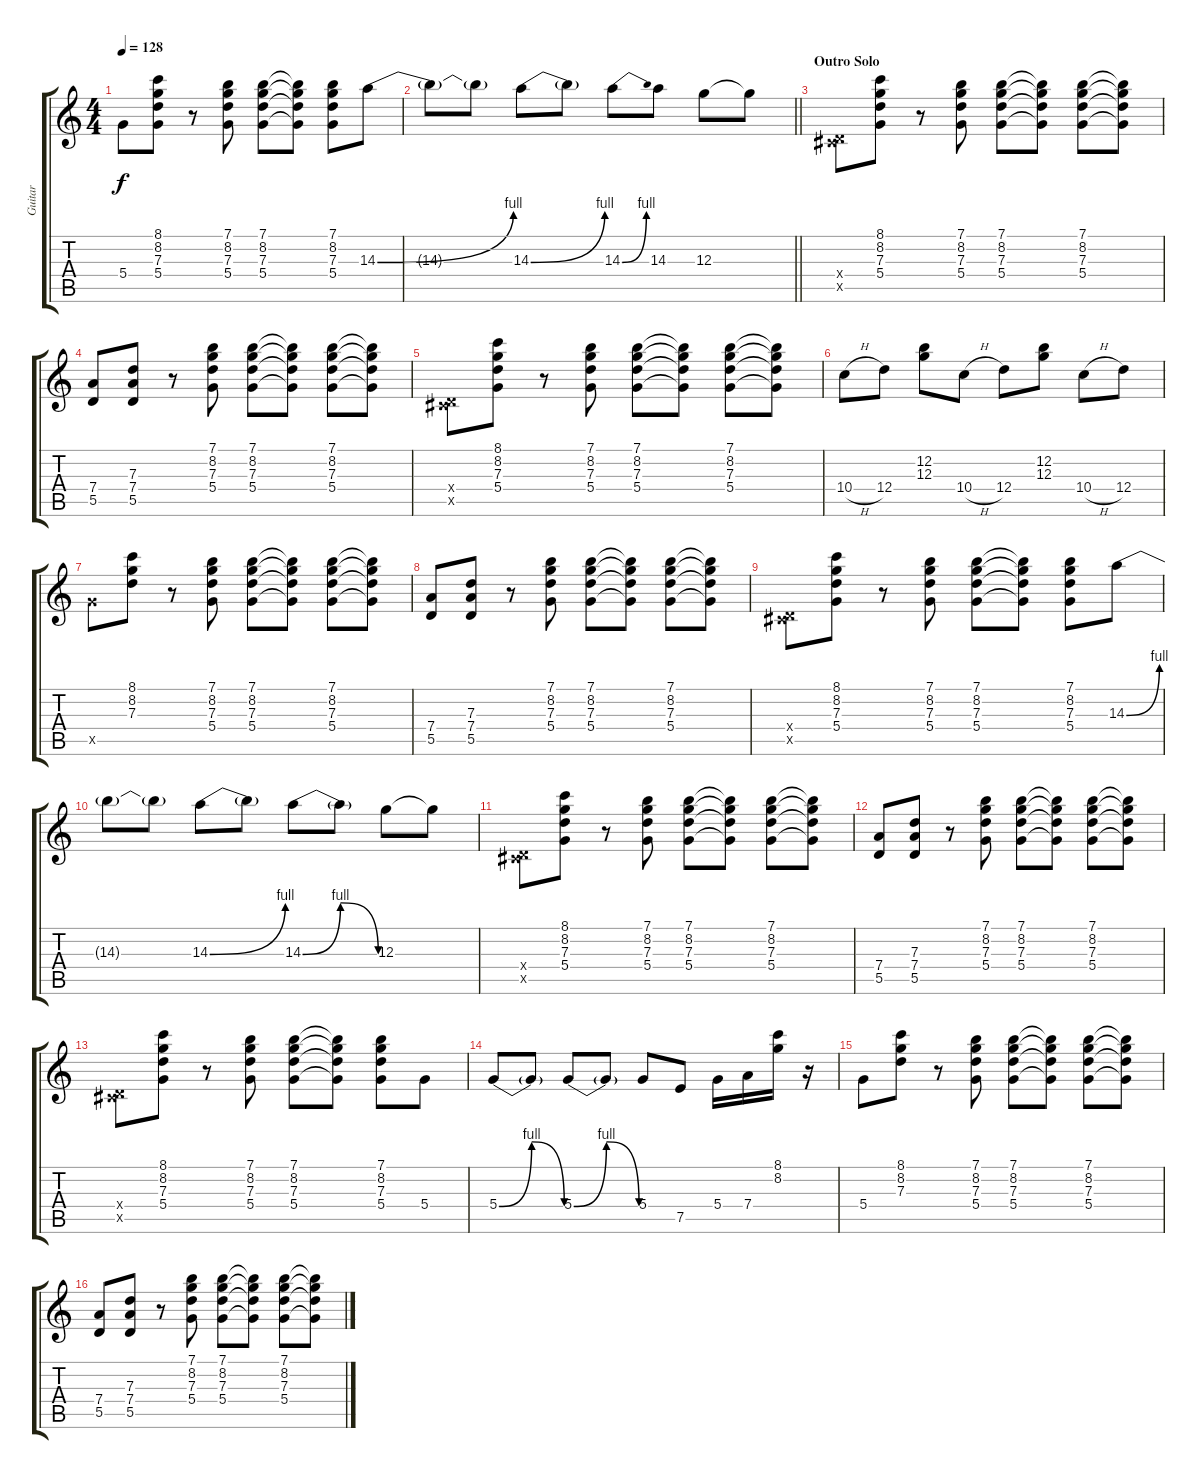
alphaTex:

\track ("Guitar" "Guitar") {instrument overdrivenguitar}
\staff {score tabs}
\tuning (E4 B3 G3 D3 A2 E2) {hide}
\ts (4 4)
\tempo 128
\clef g2
\ks c
5.4.8{dy f} (8.1 8.2 7.3 5.4).8 r.8 (7.1 8.2 7.3 5.4).8 (7.1 8.2 7.3 5.4).8 (7.1{t} 8.2{t} 7.3{t} 5.4{t}).8 (7.1 8.2 7.3 5.4).8 14.3{be (bend 0 0 60 4)}.8 |
\barLineRight lightlight
14.3{t}.8 14.3{t}.8 14.3{be (bend 0 0 60 4)}.8 14.3{t}.8 14.3{be (bend 0 0 60 4)}.8 14.3.8 12.3.8 12.3{t}.8 |
\section ("" "Outro Solo")
(0.4{x} 4.5{x}).8 (8.1 8.2 7.3 5.4).8 r.8 (7.1 8.2 7.3 5.4).8 (7.1 8.2 7.3 5.4).8 (7.1{t} 8.2{t} 7.3{t} 5.4{t}).8 (7.1 8.2 7.3 5.4).8 (7.1{t} 8.2{t} 7.3{t} 5.4{t}).8 |
(7.4 5.5).8 (7.3 7.4 5.5).8 r.8 (7.1 8.2 7.3 5.4).8 (7.1 8.2 7.3 5.4).8 (7.1{t} 8.2{t} 7.3{t} 5.4{t}).8 (7.1 8.2 7.3 5.4).8 (7.1{t} 8.2{t} 7.3{t} 5.4{t}).8 |
(0.4{x} 4.5{x}).8 (8.1 8.2 7.3 5.4).8 r.8 (7.1 8.2 7.3 5.4).8 (7.1 8.2 7.3 5.4).8 (7.1{t} 8.2{t} 7.3{t} 5.4{t}).8 (7.1 8.2 7.3 5.4).8 (7.1{t} 8.2{t} 7.3{t} 5.4{t}).8 |
10.4{h}.8 12.4.8 (12.2 12.3).8 10.4{h}.8 12.4.8 (12.2 12.3).8 10.4{h}.8 12.4.8 |
10.5{x}.8 (8.1 8.2 7.3).8 r.8 (7.1 8.2 7.3 5.4).8 (7.1 8.2 7.3 5.4).8 (7.1{t} 8.2{t} 7.3{t} 5.4{t}).8 (7.1 8.2 7.3 5.4).8 (7.1{t} 8.2{t} 7.3{t} 5.4{t}).8 |
(7.4 5.5).8 (7.3 7.4 5.5).8 r.8 (7.1 8.2 7.3 5.4).8 (7.1 8.2 7.3 5.4).8 (7.1{t} 8.2{t} 7.3{t} 5.4{t}).8 (7.1 8.2 7.3 5.4).8 (7.1{t} 8.2{t} 7.3{t} 5.4{t}).8 |
(0.4{x} 4.5{x}).8 (8.1 8.2 7.3 5.4).8 r.8 (7.1 8.2 7.3 5.4).8 (7.1 8.2 7.3 5.4).8 (7.1{t} 8.2{t} 7.3{t} 5.4{t}).8 (7.1 8.2 7.3 5.4).8 14.3{be (bend 0 0 60 4)}.8 |
14.3{t}.8 14.3{t}.8 14.3{be (bend 0 0 60 4)}.8 14.3{t}.8 14.3{be (bendrelease 0 0 30 4 30 4 60 0)}.8 14.3{t}.8 12.3.8 12.3{t}.8 |
(0.4{x} 4.5{x}).8 (8.1 8.2 7.3 5.4).8 r.8 (7.1 8.2 7.3 5.4).8 (7.1 8.2 7.3 5.4).8 (7.1{t} 8.2{t} 7.3{t} 5.4{t}).8 (7.1 8.2 7.3 5.4).8 (7.1{t} 8.2{t} 7.3{t} 5.4{t}).8 |
(7.4 5.5).8 (7.3 7.4 5.5).8 r.8 (7.1 8.2 7.3 5.4).8 (7.1 8.2 7.3 5.4).8 (7.1{t} 8.2{t} 7.3{t} 5.4{t}).8 (7.1 8.2 7.3 5.4).8 (7.1{t} 8.2{t} 7.3{t} 5.4{t}).8 |
(0.4{x} 4.5{x}).8 (8.1 8.2 7.3 5.4).8 r.8 (7.1 8.2 7.3 5.4).8 (7.1 8.2 7.3 5.4).8 (7.1{t} 8.2{t} 7.3{t} 5.4{t}).8 (7.1 8.2 7.3 5.4).8 5.4.8 |
5.4{be (bendrelease 0 0 15 4 15 4 60 0)}.8 5.4{t}.8 5.4{be (bendrelease 0 0 15 4 15 4 60 0)}.8 5.4{t}.8 5.4.8 7.5.8 5.4.16 7.4.16 (8.1 8.2).16 r.16 |
5.4.8 (8.1 8.2 7.3).8 r.8 (7.1 8.2 7.3 5.4).8 (7.1 8.2 7.3 5.4).8 (7.1{t} 8.2{t} 7.3{t} 5.4{t}).8 (7.1 8.2 7.3 5.4).8 (7.1{t} 8.2{t} 7.3{t} 5.4{t}).8 |
(7.4 5.5).8 (7.3 7.4 5.5).8 r.8 (7.1 8.2 7.3 5.4).8 (7.1 8.2 7.3 5.4).8 (7.1{t} 8.2{t} 7.3{t} 5.4{t}).8 (7.1 8.2 7.3 5.4).8 (7.1{t} 8.2{t} 7.3{t} 5.4{t}).8
